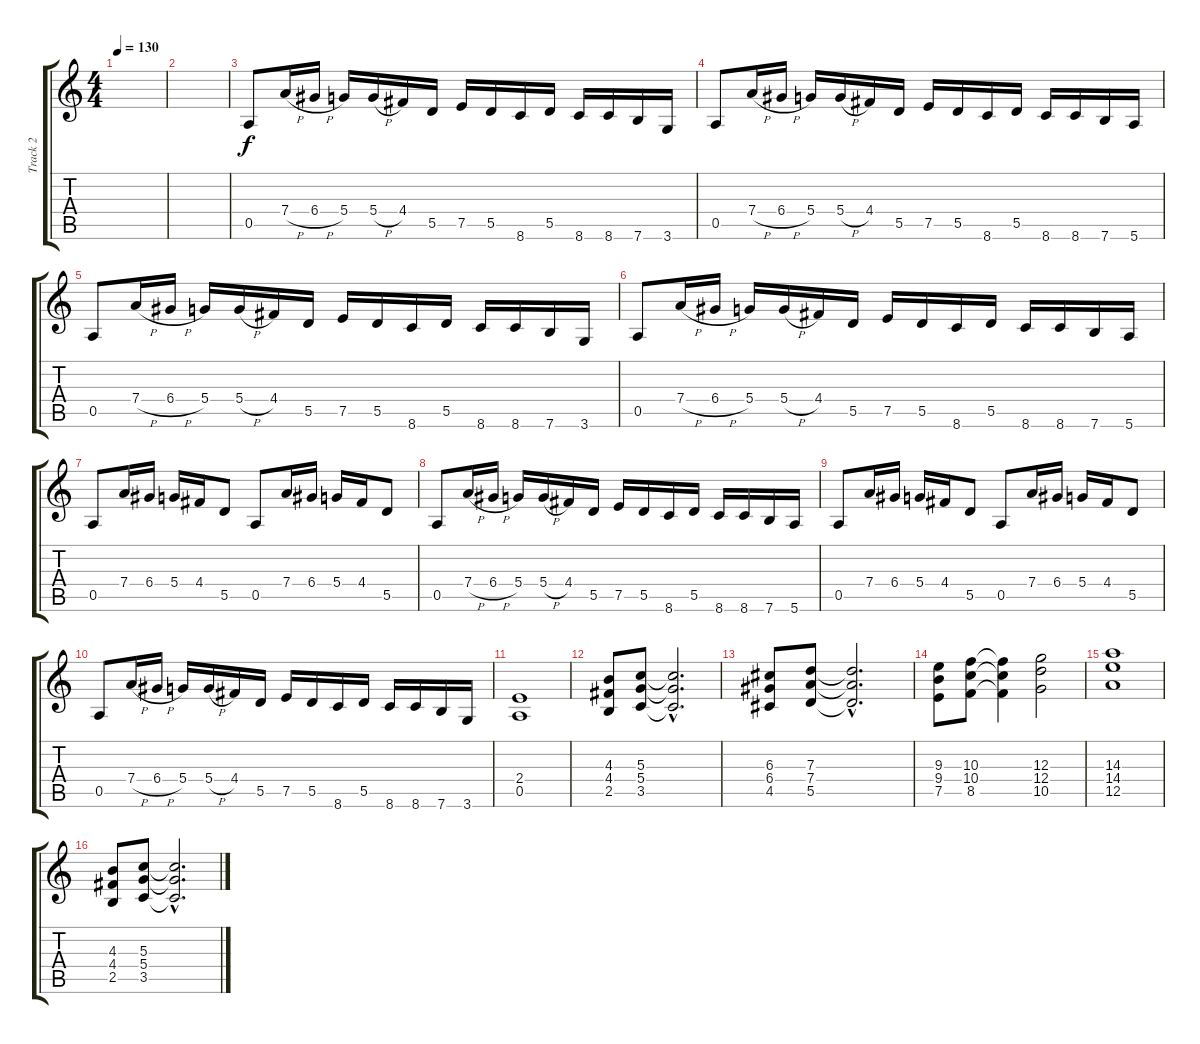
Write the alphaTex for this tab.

\track ("Track 2" "Track 2") {instrument distortionguitar}
\staff {score tabs}
\tuning (E4 B3 G3 D3 A2 E2) {hide}
\ts (4 4)
\tempo 130
\clef g2
\ks c
|
|
0.5.8 7.4{h}.16 6.4{h}.16 5.4.16 5.4{h}.16 4.4.16 5.5.16 7.5.16 5.5.16 8.6.16 5.5.16 8.6.16 8.6.16 7.6.16 3.6.16 |
0.5.8 7.4{h}.16 6.4{h}.16 5.4.16 5.4{h}.16 4.4.16 5.5.16 7.5.16 5.5.16 8.6.16 5.5.16 8.6.16 8.6.16 7.6.16 5.6.16 |
0.5.8 7.4{h}.16 6.4{h}.16 5.4.16 5.4{h}.16 4.4.16 5.5.16 7.5.16 5.5.16 8.6.16 5.5.16 8.6.16 8.6.16 7.6.16 3.6.16 |
0.5.8 7.4{h}.16 6.4{h}.16 5.4.16 5.4{h}.16 4.4.16 5.5.16 7.5.16 5.5.16 8.6.16 5.5.16 8.6.16 8.6.16 7.6.16 5.6.16 |
0.5.8 7.4.16 6.4.16 5.4.16 4.4.16 5.5.8 0.5.8 7.4.16 6.4.16 5.4.16 4.4.16 5.5.8 |
0.5.8 7.4{h}.16 6.4{h}.16 5.4.16 5.4{h}.16 4.4.16 5.5.16 7.5.16 5.5.16 8.6.16 5.5.16 8.6.16 8.6.16 7.6.16 5.6.16 |
0.5.8 7.4.16 6.4.16 5.4.16 4.4.16 5.5.8 0.5.8 7.4.16 6.4.16 5.4.16 4.4.16 5.5.8 |
0.5.8 7.4{h}.16 6.4{h}.16 5.4.16 5.4{h}.16 4.4.16 5.5.16 7.5.16 5.5.16 8.6.16 5.5.16 8.6.16 8.6.16 7.6.16 3.6.16 |
(2.4 0.5).1 |
(4.3 4.4 2.5).8 (5.3 5.4 3.5).8 (5.3{hac t} 5.4{hac t} 3.5{hac t}).2{d} |
(6.3 6.4 4.5).8 (7.3 7.4 5.5).8 (7.3{hac t} 7.4{hac t} 5.5{hac t}).2{d} |
(9.3 9.4 7.5).8 (10.3 10.4 8.5).8 (10.3{t} 10.4{t} 8.5{t}).4 (12.3 12.4 10.5).2 |
(14.3 14.4 12.5).1 |
(4.3 4.4 2.5).8 (5.3 5.4 3.5).8 (5.3{hac t} 5.4{hac t} 3.5{hac t}).2{d}
